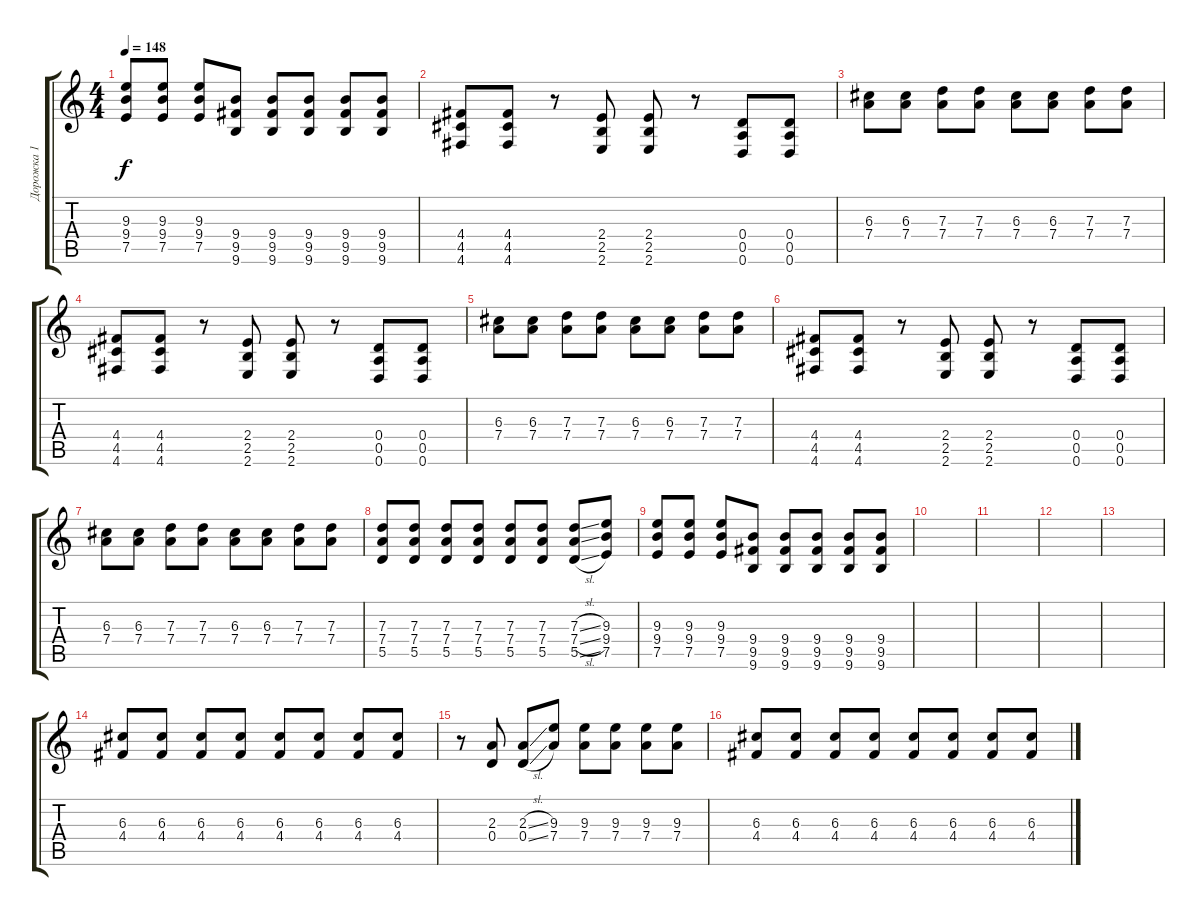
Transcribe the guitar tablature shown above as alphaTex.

\track ("Дорожка 1" "Дорожка 1") {instrument overdrivenguitar}
\staff {score tabs}
\tuning (E4 B3 G3 D3 A2 D2) {hide}
\ts (4 4)
\tempo 148
\clef g2
\ks c
(9.3 9.4 7.5).8{dy f} (9.3 9.4 7.5).8 (9.3 9.4 7.5).8 (9.4 9.5 9.6).8 (9.4 9.5 9.6).8 (9.4 9.5 9.6).8 (9.4 9.5 9.6).8 (9.4 9.5 9.6).8 |
(4.4 4.5 4.6).8 (4.4 4.5 4.6).8 r.8 (2.4 2.5 2.6).8 (2.4 2.5 2.6).8 r.8 (0.4 0.5 0.6).8 (0.4 0.5 0.6).8 |
(6.3 7.4).8 (6.3 7.4).8 (7.3 7.4).8 (7.3 7.4).8 (6.3 7.4).8 (6.3 7.4).8 (7.3 7.4).8 (7.3 7.4).8 |
(4.4 4.5 4.6).8 (4.4 4.5 4.6).8 r.8 (2.4 2.5 2.6).8 (2.4 2.5 2.6).8 r.8 (0.4 0.5 0.6).8 (0.4 0.5 0.6).8 |
(6.3 7.4).8 (6.3 7.4).8 (7.3 7.4).8 (7.3 7.4).8 (6.3 7.4).8 (6.3 7.4).8 (7.3 7.4).8 (7.3 7.4).8 |
(4.4 4.5 4.6).8 (4.4 4.5 4.6).8 r.8 (2.4 2.5 2.6).8 (2.4 2.5 2.6).8 r.8 (0.4 0.5 0.6).8 (0.4 0.5 0.6).8 |
(6.3 7.4).8 (6.3 7.4).8 (7.3 7.4).8 (7.3 7.4).8 (6.3 7.4).8 (6.3 7.4).8 (7.3 7.4).8 (7.3 7.4).8 |
(7.3 7.4 5.5).8 (7.3 7.4 5.5).8 (7.3 7.4 5.5).8 (7.3 7.4 5.5).8 (7.3 7.4 5.5).8 (7.3 7.4 5.5).8 (7.3{sl} 7.4{sl} 5.5{sl}).8 (9.3 9.4 7.5).8 |
(9.3 9.4 7.5).8 (9.3 9.4 7.5).8 (9.3 9.4 7.5).8 (9.4 9.5 9.6).8 (9.4 9.5 9.6).8 (9.4 9.5 9.6).8 (9.4 9.5 9.6).8 (9.4 9.5 9.6).8 |
|
|
|
|
(6.3 4.4).8{volume 6} (6.3 4.4).8 (6.3 4.4).8 (6.3 4.4).8 (6.3 4.4).8 (6.3 4.4).8 (6.3 4.4).8 (6.3 4.4).8 |
r.8 (2.3 0.4).8 (2.3{sl} 0.4{sl}).8 (9.3 7.4).8 (9.3 7.4).8 (9.3 7.4).8 (9.3 7.4).8 (9.3 7.4).8 |
(6.3 4.4).8 (6.3 4.4).8 (6.3 4.4).8 (6.3 4.4).8 (6.3 4.4).8 (6.3 4.4).8 (6.3 4.4).8 (6.3 4.4).8
